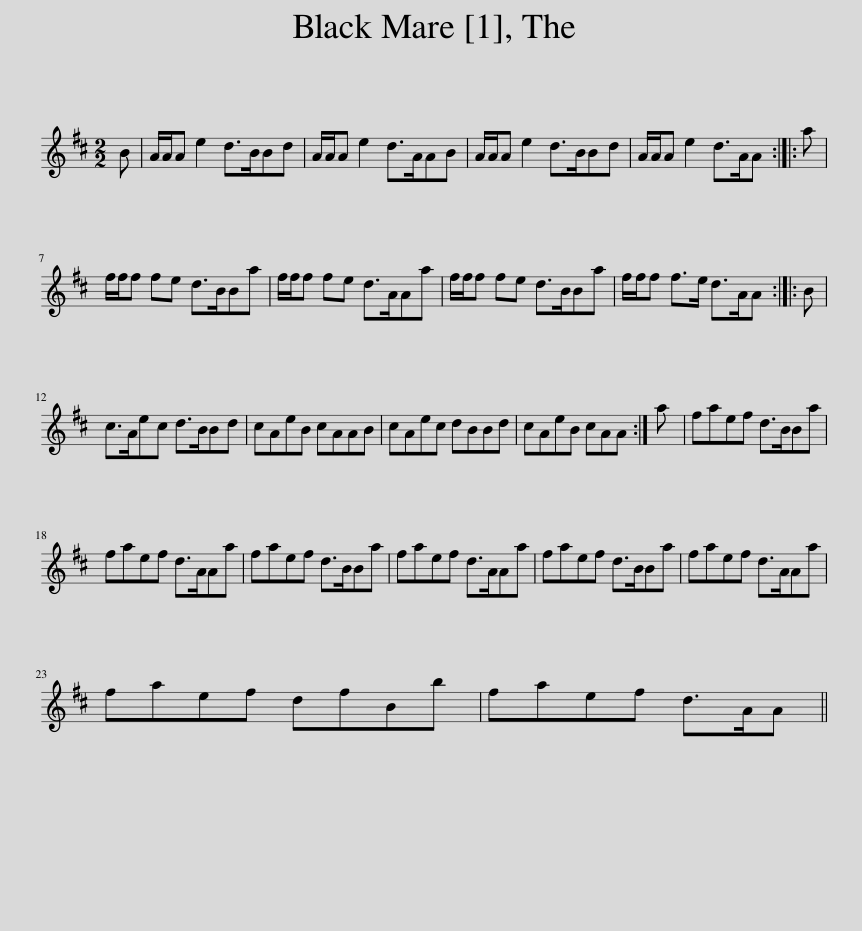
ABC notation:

X:1
L:1/8
M:2/2
I:linebreak $
K:D
V:1 treble
V:1
 B | A/A/A e2 d>BBd | A/A/A e2 d>AAB | A/A/A e2 d>BBd | A/A/A e2 d>AA :: %5
 a |$ f/f/f fe d>BBa | f/f/f fe d>AAa | f/f/f fe d>BBa | f/f/f f>e d>AA :: %10
 B |$ c>Aec d>BBd | cAeB cAAB | cAec dBBd | cAeB cAA :| %15
 a | faef d>BBa |$ faef d>AAa | faef d>BBa | faef d>AAa | %20
 faef d>BBa | faef d>AAa |$ faef dfBb | faef d>AA || %24
